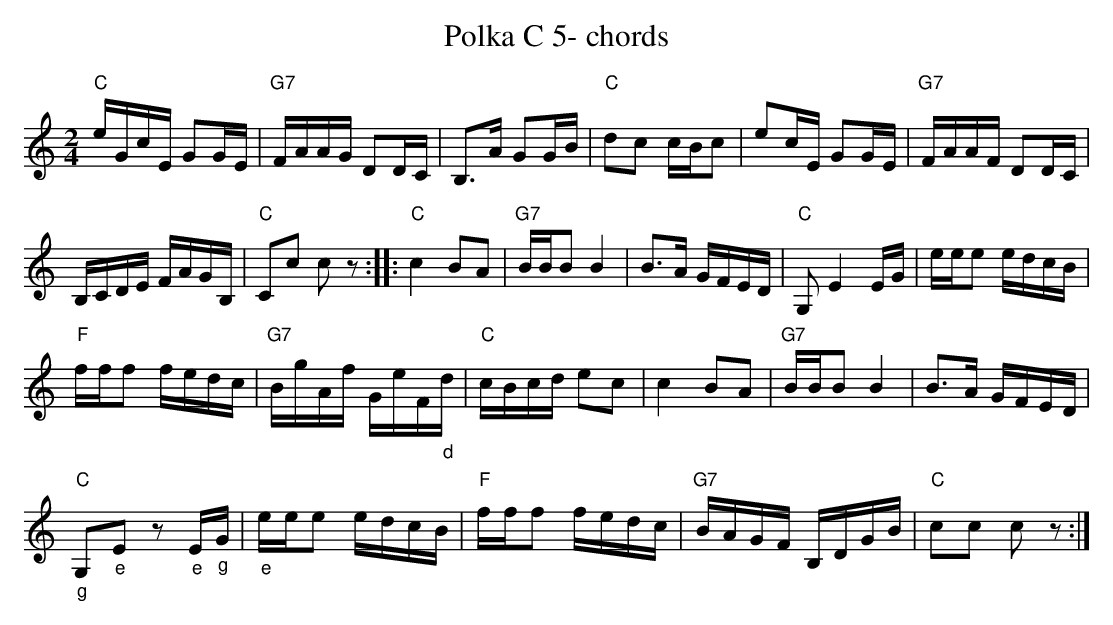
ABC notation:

X:1
T:Polka C 5- chords
M:2/4
L:1/16
K:Cmaj%%MIDI gchordon
"C"eGcE G2GE | "G7"FAAG D2DC | B,3A G2GB | "C"d2c2 cBc2 | e2cE G2GE | "G7"FAAF D2DC |
B,CDE FAGB, | "C"C2c2 c2 z2 :: "C"c4 B2A2 | "G7"BBB2 B4 | B3A GFED | "C"G,2E4 EG | eee2 edcB |
"F"fff2 fedc | "G7"BgAf GeF"_d"d | "C"cBcd e2c2 | c4 B2A2 | "G7"BBB2 B4 | B3A GFED |
"C""_g"G,2"_e"E2 z2 "_e"E"_g"G | "_e"eee2 edcB | "F"fff2 fedc | "G7"BAGF B,DGB | "C"c2c2 c2z2 :|
